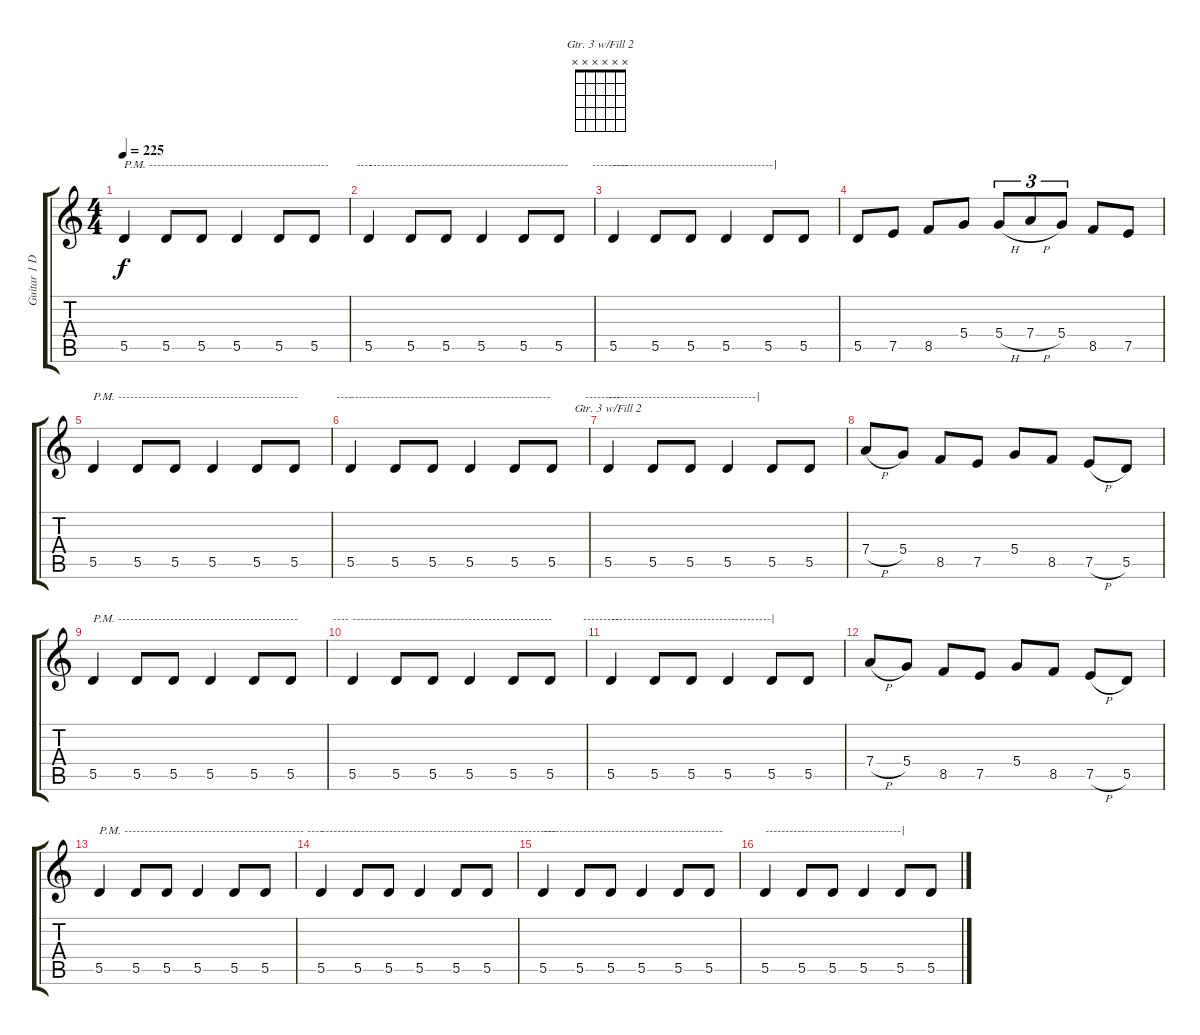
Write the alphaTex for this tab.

\track ("Guitar 1 David Murray" "Guitar 1 D") {instrument electricguitarclean}
\staff {score tabs}
\tuning (E4 B3 G3 D3 A2 E2) {hide}
\chord ("Gtr. 3 w/Fill 2" x x x x x x) {firstfret 0}
\ts (4 4)
\tempo 225
\clef g2
\ks c
5.5.4{txt "P.M. ---------------------------------------------" dy f} 5.5.8 5.5.8 5.5.4 5.5.8 5.5.8{txt "              ----"} |
5.5.4{txt "--------------------------------------------------"} 5.5.8 5.5.8 5.5.4 5.5.8 5.5.8{txt "           ---------"} |
5.5.4{txt "----------------------------------------|"} 5.5.8 5.5.8 5.5.4 5.5.8 5.5.8 |
5.5.8 7.5.8 8.5.8 5.4.8 5.4{h}.8{tu (3 2)} 7.4{h}.8{tu (3 2)} 5.4.8{tu (3 2)} 8.5.8 7.5.8 |
5.5.4{txt "P.M. ---------------------------------------------"} 5.5.8 5.5.8 5.5.4 5.5.8 5.5.8{txt "              ----"} |
5.5.4{txt "--------------------------------------------------"} 5.5.8 5.5.8 5.5.4 5.5.8 5.5.8{txt "           ---------"} |
5.5.4{ch "Gtr. 3 w/Fill 2" txt "-------------------------------------|"} 5.5.8 5.5.8 5.5.4 5.5.8 5.5.8 |
7.4{h}.8 5.4.8 8.5.8 7.5.8 5.4.8 8.5.8 7.5{h}.8 5.5.8 |
5.5.4{txt "P.M. ---------------------------------------------"} 5.5.8 5.5.8 5.5.4 5.5.8 5.5.8{txt "              ----"} |
5.5.4{txt "--------------------------------------------------"} 5.5.8 5.5.8 5.5.4 5.5.8 5.5.8{txt "           ---------"} |
5.5.4{txt "----------------------------------------|"} 5.5.8 5.5.8 5.5.4 5.5.8 5.5.8 |
7.4{h}.8 5.4.8 8.5.8 7.5.8 5.4.8 8.5.8 7.5{h}.8 5.5.8 |
5.5.4{txt "P.M. ---------------------------------------------"} 5.5.8 5.5.8 5.5.4 5.5.8 5.5.8{txt "              ----"} |
5.5.4{txt "--------------------------------------------------"} 5.5.8 5.5.8 5.5.4 5.5.8 5.5.8{txt "           ---------"} |
5.5.4{txt "---------------------------------------------"} 5.5.8 5.5.8 5.5.4 5.5.8 5.5.8 |
5.5.4{txt "----------------------------------|"} 5.5.8 5.5.8 5.5.4 5.5.8 5.5.8
